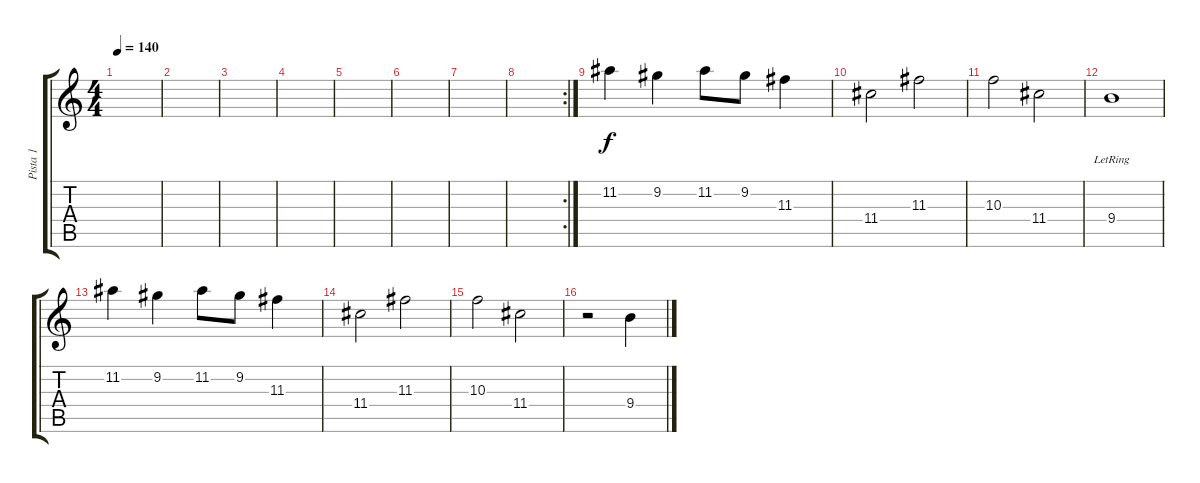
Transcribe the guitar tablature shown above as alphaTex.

\track ("Pista 1" "Pista 1") {instrument electricguitarjazz}
\staff {score tabs}
\tuning (E4 B3 G3 D3 A2 E2) {hide}
\ts (4 4)
\tempo 140
\clef g2
\ks c
|
|
|
|
|
|
|
\rc 2
|
11.2.4 9.2.4 11.2.8 9.2.8 11.3.4 |
11.4.2 11.3.2 |
10.3.2 11.4.2 |
9.4{lr}.1 |
11.2.4 9.2.4 11.2.8 9.2.8 11.3.4 |
11.4.2 11.3.2 |
10.3.2 11.4.2 |
r.2 9.4.4
